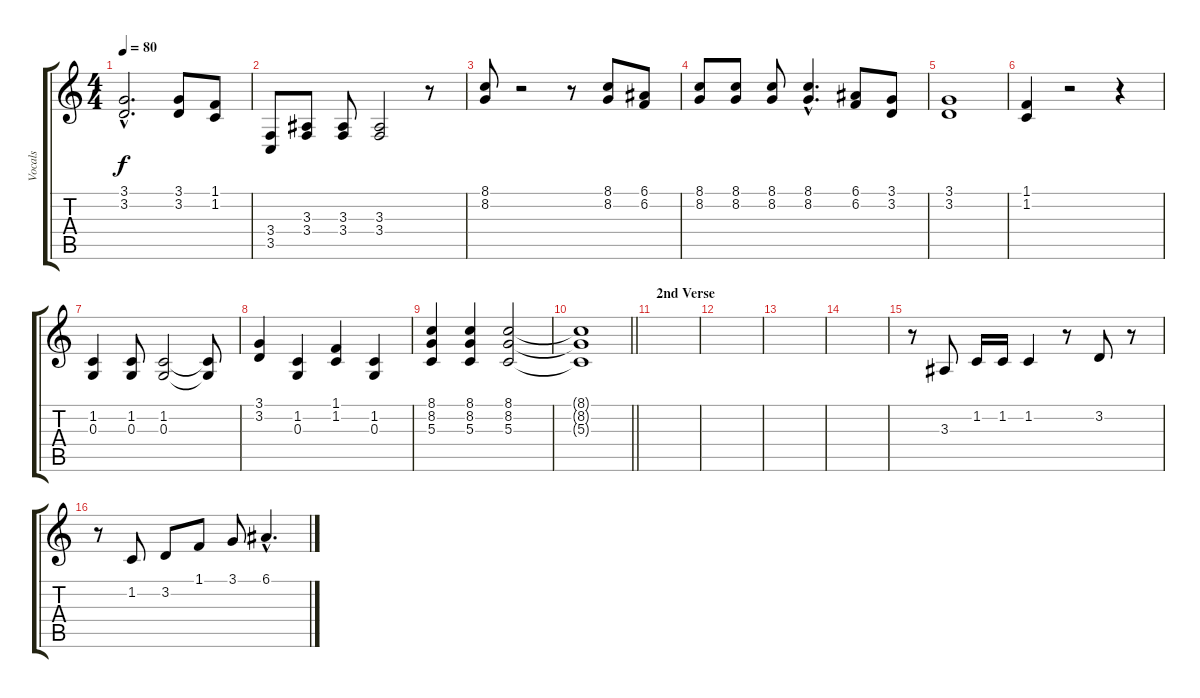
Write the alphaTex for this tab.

\track ("Vocals" "Vocals") {instrument lead6voice}
\staff {score tabs}
\tuning (E4 B3 G3 D3 A2 E2) {hide}
\ts (4 4)
\tempo 80
\clef g2
\ks c
(3.1{hac} 3.2{hac}).2{d dy f} (3.1 3.2).8 (1.1 1.2).8 |
(3.4 3.5).8 (3.3 3.4).8 (3.3 3.4).8 (3.3 3.4).2 r.8 |
(8.1 8.2).8 r.2 r.8 (8.1 8.2).8 (6.1 6.2).8 |
(8.1 8.2).8 (8.1 8.2).8 (8.1 8.2).8 (8.1{hac} 8.2{hac}).4{d} (6.1 6.2).8 (3.1 3.2).8 |
(3.1 3.2).1 |
(1.1 1.2).4 r.2 r.4 |
(1.2 0.3).4 (1.2 0.3).8 (1.2 0.3).2 (1.2{t} 0.3{t}).8 |
(3.1 3.2).4 (1.2 0.3).4 (1.1 1.2).4 (1.2 0.3).4 |
(8.1 8.2 5.3).4 (8.1 8.2 5.3).4 (8.1 8.2 5.3).2 |
\barLineRight lightlight
(8.1{t} 8.2{t} 5.3{t}).1 |
\section ("" "2nd Verse")
|
|
|
|
r.8 3.3.8 1.2.16 1.2.16 1.2.4 r.8 3.2.8 r.8 |
r.8 1.2.8 3.2.8 1.1.8 3.1.8 6.1{hac}.4{d}
